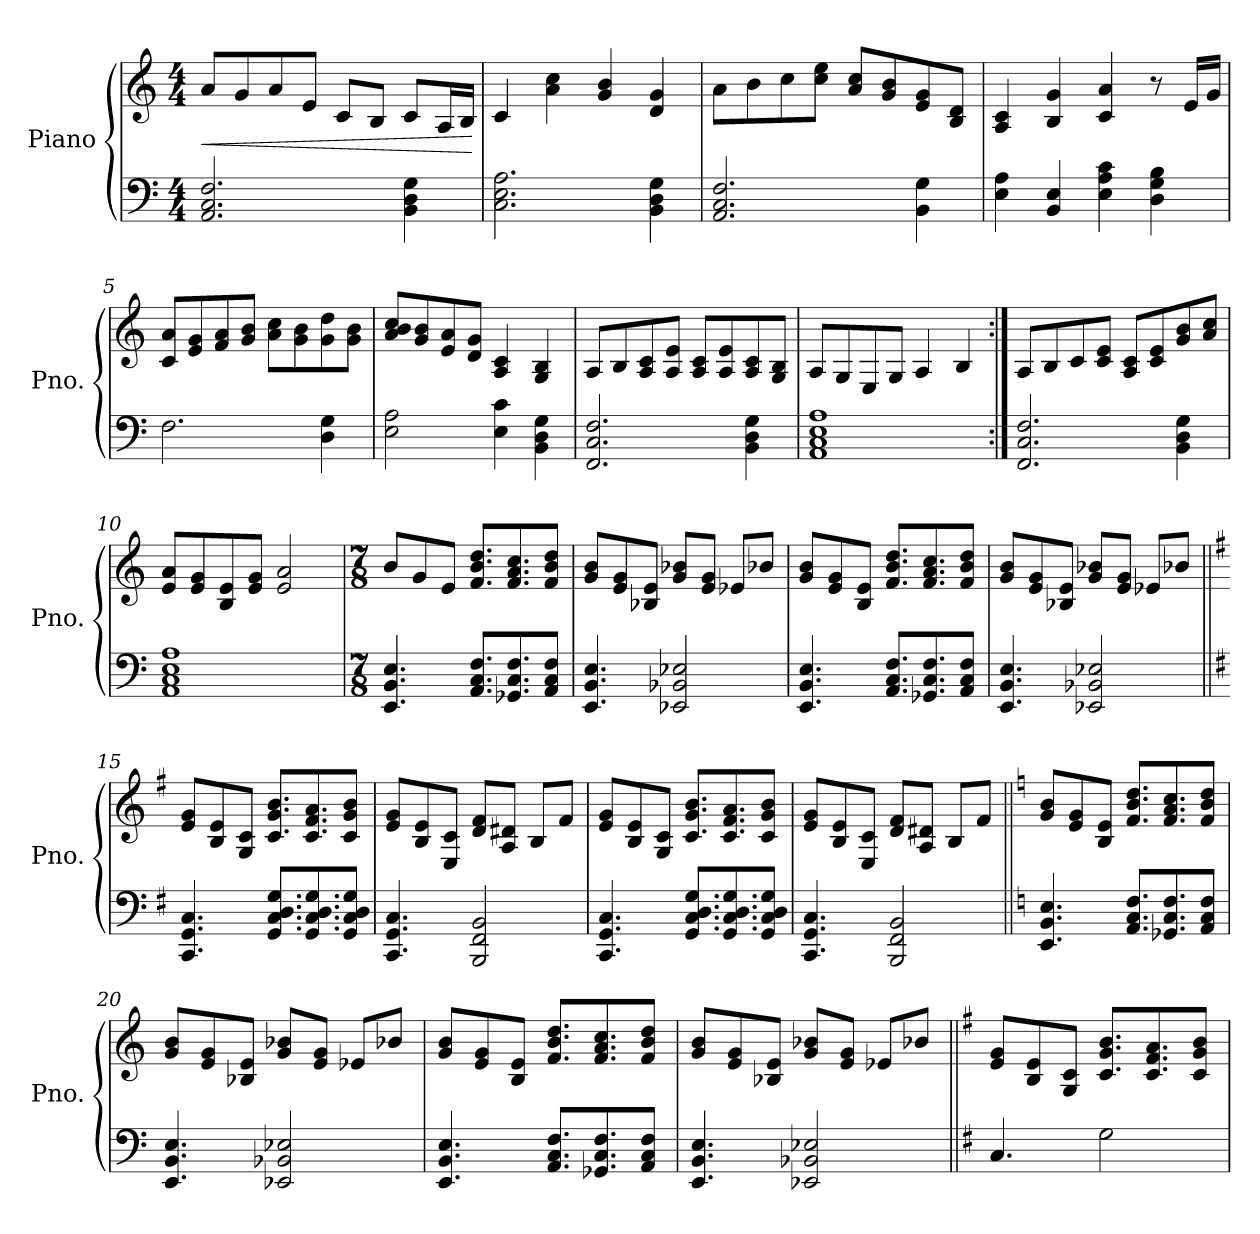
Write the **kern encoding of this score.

**kern	**kern	**dynam
*part1	*part1	*part1
*staff2	*staff1	*staff1/2
*I"Piano	*	*
*I'Pno.	*	*
*clefF4	*clefG2	*
*k[]	*k[]	*
*M4/4	*M4/4	*
*MM180	*MM180	*
=1	=1	=1
!	!	!LO:HP:b
2.AA/ 2.C/ 2.F/	8a/L	<
.	8g/	.
.	8a/	.
.	8e/J	.
.	8c/L	.
.	8B/J	.
4BB\ 4D\ 4G\	8c/L	.
.	16A/L	.
.	16B/JJ	.
.	.	[
=2	=2	=2
2.C\ 2.E\ 2.A\	4c/	.
.	4a\ 4cc\	.
.	4g/ 4b/	.
4BB\ 4D\ 4G\	4d/ 4g/	.
=3	=3	=3
2.AA/ 2.C/ 2.F/	8a\L	.
.	8b\	.
.	8cc\	.
.	8cc\ 8ee\J	.
.	8a/ 8cc/L	.
.	8g/ 8b/	.
4BB\ 4G\	8e/ 8g/	.
.	8B/ 8d/J	.
=4	=4	=4
4E\ 4A\	4A/ 4c/	.
4BB/ 4E/	4B/ 4g/	.
4E\ 4A\ 4c\	4c/ 4a/	.
4D\ 4G\ 4B\	8r	.
.	16e/LL	.
.	16g/JJ	.
=5	=5	=5
2.F\	8c/ 8a/L	.
.	8e/ 8g/	.
.	8f/ 8a/	.
.	8g/ 8b/J	.
.	8a\ 8cc\L	.
.	8g\ 8b\	.
4D\ 4G\	8g\ 8dd\	.
.	8g\ 8b\J	.
!!LO:LB:g=z
=6	=6	=6
2E\ 2A\	8a/ 8b/ 8cc/L	.
.	8g/ 8b/	.
.	8e/ 8a/	.
.	8d/ 8g/J	.
4E\ 4c\	4A/ 4c/	.
4BB\ 4D\ 4G\	4G/ 4B/	.
=7	=7	=7
2.FF/ 2.C/ 2.F/	8A/L	.
.	8B/	.
.	8A/ 8c/	.
.	8A/ 8e/J	.
.	8A/ 8c/L	.
.	8A/ 8e/	.
4BB\ 4D\ 4G\	8A/ 8c/	.
.	8G/ 8B/J	.
=8	=8	=8
1AA 1C 1E 1A	8A/L	.
.	8G/	.
.	8E/	.
.	8G/J	.
.	4A/	.
.	4B/	.
=9:|!	=9:|!	=9:|!
2.FF/ 2.C/ 2.F/	8A/L	.
.	8B/	.
.	8c/	.
.	8c/ 8e/J	.
.	8A/ 8c/L	.
.	8c/ 8e/	.
4BB\ 4D\ 4G\	8g/ 8b/	.
.	8a/ 8cc/J	.
!!LO:LB:g=z
=10	=10	=10
1AA 1C 1E 1A	8e/ 8a/L	.
.	8e/ 8g/	.
.	8B/ 8e/	.
.	8e/ 8g/J	.
.	2e/ 2a/	.
=11	=11	=11
*M7/8	*M7/8	*
4.EE/ 4.BB/ 4.E/	8b/L	.
.	8g/	.
.	8e/J	.
8.AA/ 8.C/ 8.F/L	8.f/ 8.b/ 8.dd/L	.
8.GG-X/ 8.C/ 8.F/	8.f/ 8.a/ 8.cc/	.
8AA/ 8C/ 8F/J	8f/ 8b/ 8dd/J	.
=12	=12	=12
4.EE/ 4.BB/ 4.E/	8g/ 8b/L	.
.	8e/ 8g/	.
.	8B-X/ 8e/J	.
2EE-X/ 2BB-X/ 2E-X/	8g/ 8b-X/L	.
.	8e/ 8g/J	.
.	8e-X/L	.
.	8b-X/J	.
=13	=13	=13
4.EE/ 4.BB/ 4.E/	8g/ 8b/L	.
.	8e/ 8g/	.
.	8B/ 8e/J	.
8.AA/ 8.C/ 8.F/L	8.f/ 8.b/ 8.dd/L	.
8.GG-X/ 8.C/ 8.F/	8.f/ 8.a/ 8.cc/	.
8AA/ 8C/ 8F/J	8f/ 8b/ 8dd/J	.
=14	=14	=14
4.EE/ 4.BB/ 4.E/	8g/ 8b/L	.
.	8e/ 8g/	.
.	8B-X/ 8e/J	.
2EE-X/ 2BB-X/ 2E-X/	8g/ 8b-X/L	.
.	8e/ 8g/J	.
.	8e-X/L	.
.	8b-X/J	.
!!LO:LB:g=z
=15||	=15||	=15||
*k[f#]	*k[f#]	*
4.CC/ 4.GG/ 4.C/	8e/ 8g/L	.
.	8B/ 8e/	.
.	8G/ 8c/J	.
8.GG/ 8.C/ 8.D/ 8.G/L	8.c/ 8.g/ 8.b/L	.
8.GG/ 8.C/ 8.D/ 8.G/	8.c/ 8.f#/ 8.a/	.
8GG/ 8C/ 8D/ 8G/J	8c/ 8g/ 8b/J	.
=16	=16	=16
4.CC/ 4.GG/ 4.C/	8e/ 8g/L	.
.	8B/ 8e/	.
.	8E/ 8c/J	.
2BBB/ 2FF#/ 2BB/	8d/ 8f#/L	.
.	8A/ 8d#X/J	.
.	8B/L	.
.	8f#/J	.
=17	=17	=17
4.CC/ 4.GG/ 4.C/	8e/ 8g/L	.
.	8B/ 8e/	.
.	8G/ 8c/J	.
8.GG/ 8.C/ 8.D/ 8.G/L	8.c/ 8.g/ 8.b/L	.
8.GG/ 8.C/ 8.D/ 8.G/	8.c/ 8.f#/ 8.a/	.
8GG/ 8C/ 8D/ 8G/J	8c/ 8g/ 8b/J	.
=18	=18	=18
4.CC/ 4.GG/ 4.C/	8e/ 8g/L	.
.	8B/ 8e/	.
.	8E/ 8c/J	.
2BBB/ 2FF#/ 2BB/	8d/ 8f#/L	.
.	8A/ 8d#X/J	.
.	8B/L	.
.	8f#/J	.
!!LO:LB:g=z
=19||	=19||	=19||
*k[]	*k[]	*
4.EE/ 4.BB/ 4.E/	8g/ 8b/L	.
.	8e/ 8g/	.
.	8B/ 8e/J	.
8.AA/ 8.C/ 8.F/L	8.f/ 8.b/ 8.dd/L	.
8.GG-X/ 8.C/ 8.F/	8.f/ 8.a/ 8.cc/	.
8AA/ 8C/ 8F/J	8f/ 8b/ 8dd/J	.
=20	=20	=20
4.EE/ 4.BB/ 4.E/	8g/ 8b/L	.
.	8e/ 8g/	.
.	8B-X/ 8e/J	.
2EE-X/ 2BB-X/ 2E-X/	8g/ 8b-X/L	.
.	8e/ 8g/J	.
.	8e-X/L	.
.	8b-X/J	.
=21	=21	=21
4.EE/ 4.BB/ 4.E/	8g/ 8b/L	.
.	8e/ 8g/	.
.	8B/ 8e/J	.
8.AA/ 8.C/ 8.F/L	8.f/ 8.b/ 8.dd/L	.
8.GG-X/ 8.C/ 8.F/	8.f/ 8.a/ 8.cc/	.
8AA/ 8C/ 8F/J	8f/ 8b/ 8dd/J	.
=22	=22	=22
4.EE/ 4.BB/ 4.E/	8g/ 8b/L	.
.	8e/ 8g/	.
.	8B-X/ 8e/J	.
2EE-X/ 2BB-X/ 2E-X/	8g/ 8b-X/L	.
.	8e/ 8g/J	.
.	8e-X/L	.
.	8b-X/J	.
!!LO:PB:g=z
=23||	=23||	=23||
*k[f#]	*k[f#]	*
4.C/	8e/ 8g/L	.
.	8B/ 8e/	.
.	8G/ 8c/J	.
2G\	8.c/ 8.g/ 8.b/L	.
.	8.c/ 8.f#/ 8.a/	.
.	8c/ 8g/ 8b/J	.
=	=	=
*-	*-	*-
